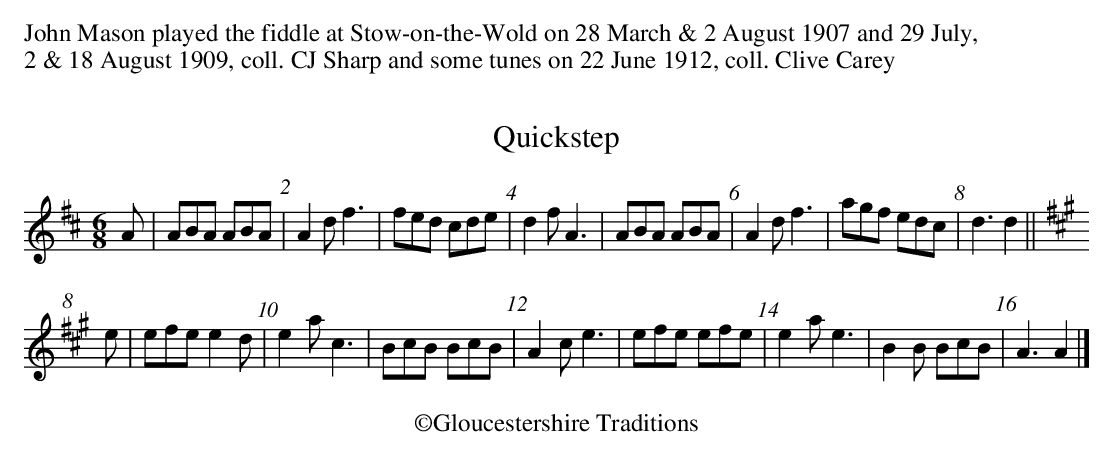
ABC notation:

X:1
T:Quickstep
M:6/8
L:1/8
K:D
A | ABA ABA | A2 d f3 | fed cde | d2 f A3 | ABA ABA | A2 d f3 | agf edc | d3 d2 || [K:A]
e | efe e2 d | e2 a c3 | BcB BcB | A2 c e3 | efe efe | e2 a e3 | B2 B BcB | A3 A2 |]
